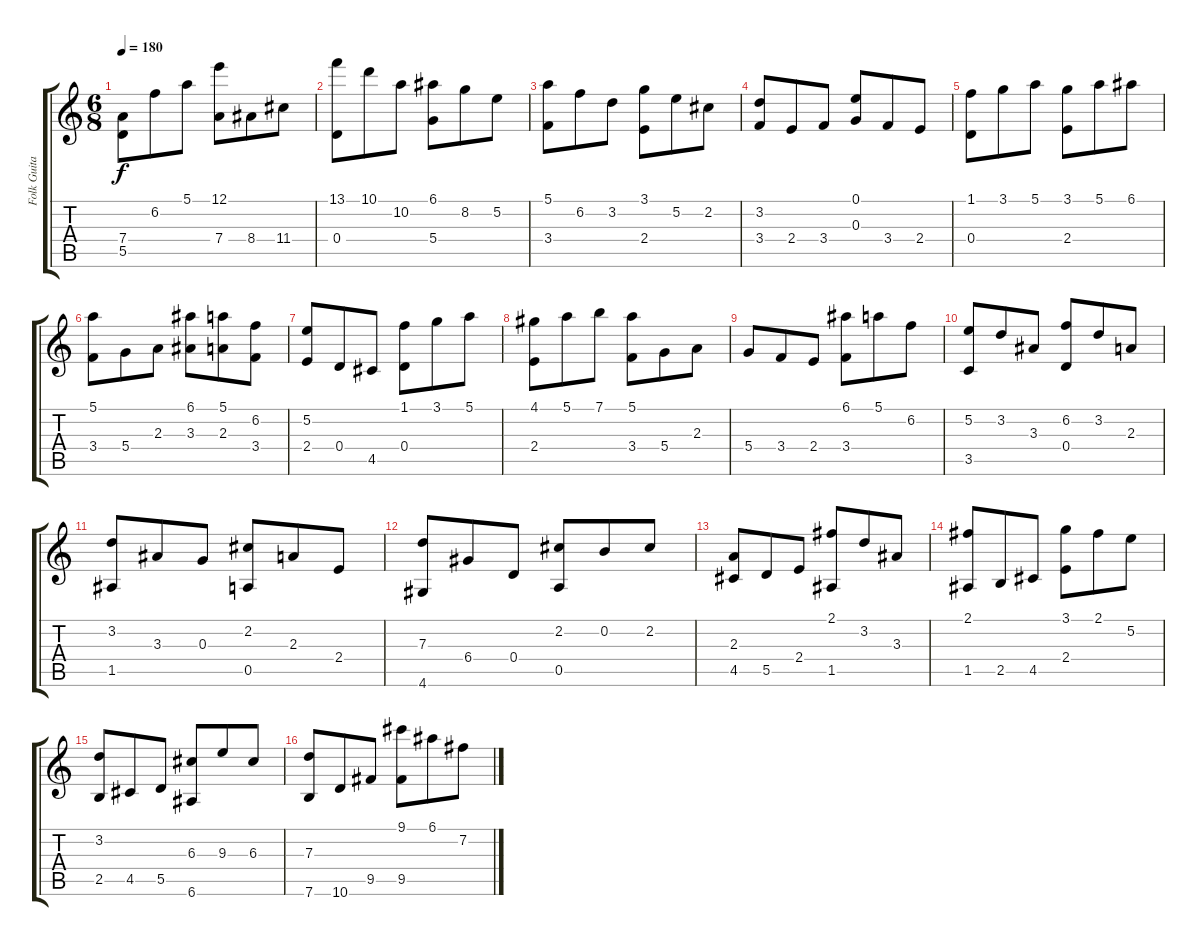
\track ("Folk Guitar" "Folk Guita") {instrument electricguitarjazz}
\staff {score tabs}
\tuning (E4 B3 G3 D3 A2 E2) {hide}
\ts (6 8)
\tempo 180
\clef g2
\ks c
(7.4 5.5).8{dy f} 6.2.8 5.1.8 (12.1 7.4).8 8.4.8 11.4.8 |
(13.1 0.4).8 10.1.8 10.2.8 (6.1 5.4).8 8.2.8 5.2.8 |
(5.1 3.4).8 6.2.8 3.2.8 (3.1 2.4).8 5.2.8 2.2.8 |
(3.2 3.4).8 2.4.8 3.4.8 (0.1 0.3).8 3.4.8 2.4.8 |
(1.1 0.4).8 3.1.8 5.1.8 (3.1 2.4).8 5.1.8 6.1.8 |
(5.1 3.4).8 5.4.8 2.3.8 (6.1 3.3).8 (5.1 2.3).8 (6.2 3.4).8 |
(5.2 2.4).8 0.4.8 4.5.8 (1.1 0.4).8 3.1.8 5.1.8 |
(4.1 2.4).8 5.1.8 7.1.8 (5.1 3.4).8 5.4.8 2.3.8 |
5.4.8 3.4.8 2.4.8 (6.1 3.4).8 5.1.8 6.2.8 |
(5.2 3.5).8 3.2.8 3.3.8 (6.2 0.4).8 3.2.8 2.3.8 |
(3.2 1.5).8 3.3.8 0.3.8 (2.2 0.5).8 2.3.8 2.4.8 |
(7.3 4.6).8 6.4.8 0.4.8 (2.2 0.5).8 0.2.8 2.2.8 |
(2.3 4.5).8 5.5.8 2.4.8 (2.1 1.5).8 3.2.8 3.3.8 |
(2.1 1.5).8 2.5.8 4.5.8 (3.1 2.4).8 2.1.8 5.2.8 |
(3.2 2.5).8 4.5.8 5.5.8 (6.3 6.6).8 9.3.8 6.3.8 |
(7.3 7.6).8 10.6.8 9.5.8 (9.1 9.5).8 6.1.8 7.2.8
